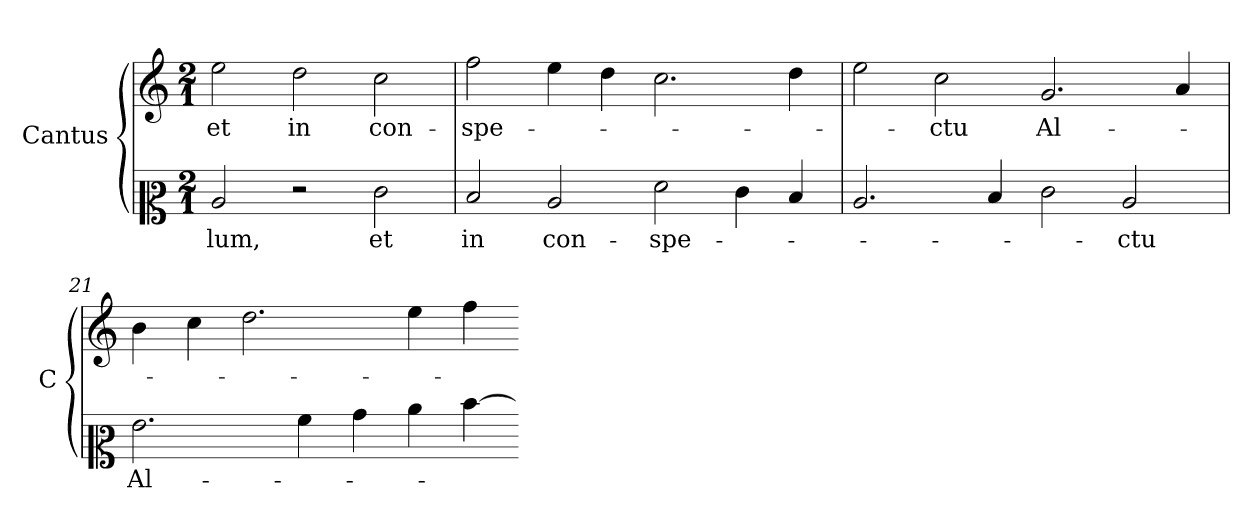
**kern	**text	**kern	**text
*part1	*part1	*part1	*part1
*staff2	*staff2	*staff1	*staff1
*I"Cantus	*	*	*
*I'C	*	*	*
*clefC2	*	*clefG2	*
*k[]	*	*k[]	*
*D:dor	*	*D:dor	*
*M2/1	*	*M2/1	*
=	=	=	=
2c	-lum,	2ee	et
2r	.	2dd	in
2e	et	2cc	con-
=19	=19	=19	=19
2d	in	2ff	-spe-
2c	con-	4ee	.
.	.	4dd	.
2f	-spe-	2.cc	.
4e	.	.	.
4d	.	4dd	.
=20	=20	=20	=20
2.c	.	2ee	.
.	.	2cc	-ctu
4d	.	.	.
2e	.	2.g	Al-
2c	-ctu	.	.
.	.	4a	.
=21	=21	=21	=21
2.g	Al-	4b	.
.	.	4cc	.
.	.	2.dd	.
4a	.	.	.
4b	.	.	.
4cc	.	4ee	.
[4dd	.	4ff	.
=-	=-	=-	=-
*-	*-	*-	*-
